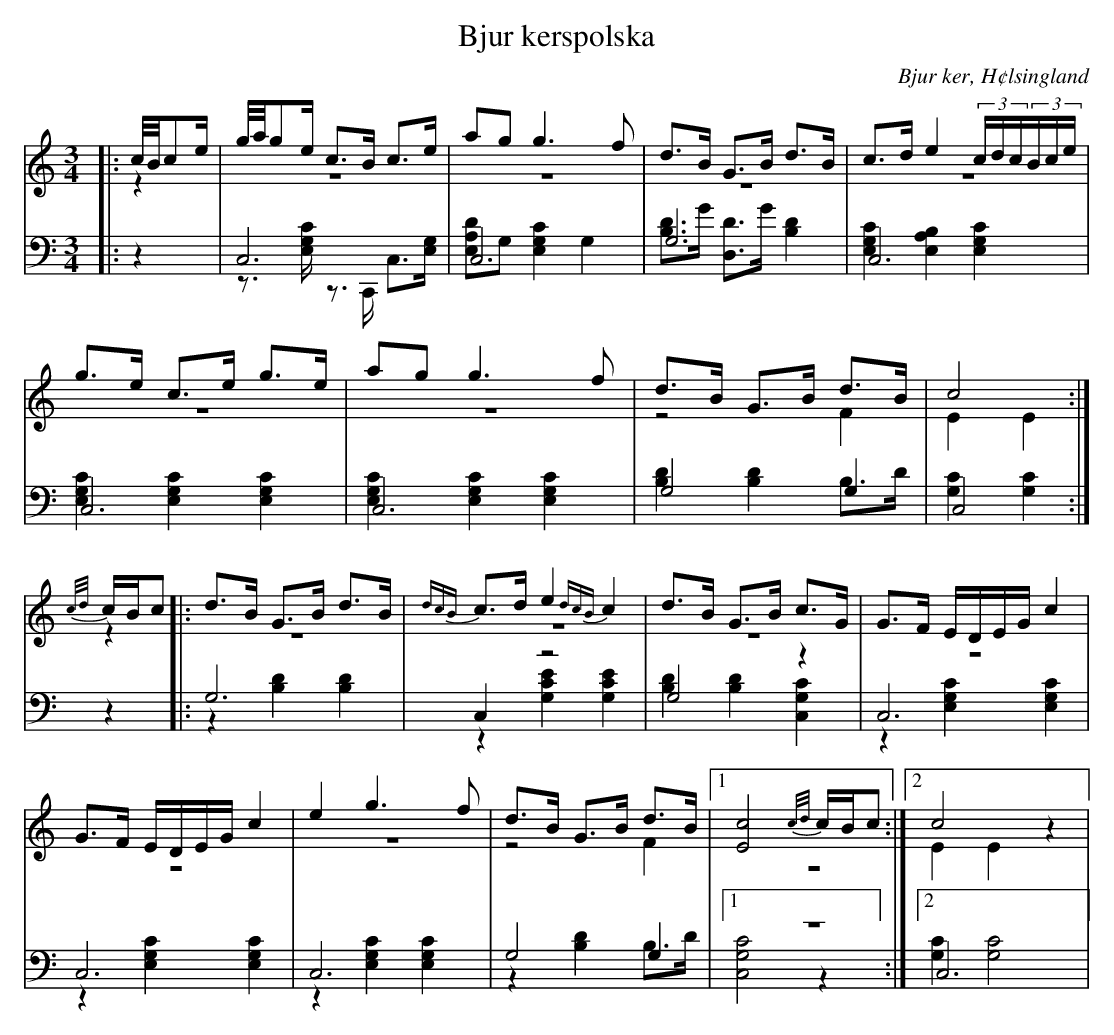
X:1
T: Bjur kerspolska
O: Bjur ker, H¢lsingland
M: 3/4
L: 1/8
K: C
V:1
V:2 merge
V:3
V:4 merge
V:1
|:c//B//ce/|g//a//ge/ c>B c>e|ag g3 f|d>B G>B d>B|c>d e2 (3c/d/c/(3B/c/e/|
g>e c>e g>e|ag g3 f|d>B G>B d>B|c4:|
{c/d/}c/B/c |:d>B G>B d>B|{dcB}c>d e2 {dcB}c2|d>B G>B c>G|G>F E/D/E/G/ c2|
G>F E/D/E/G/ c2|e2 g3 f|d>B G>B d>B|1 [E4c4] {c/d/}c/B/c:|2 c4 z2|
V:2
|:z2|z6|z6|z6|z6|
z6|z6|z4 F2|E2 E2:|
z2|:z6|z6|z6|z6|
 z6|z6|z4 F2|1 z6:|2 E2 E2 z2|
V:3 clef=bass
|:z2|C,6|C,6|G,6|C,6|
C,6|C,6|G,4 G,2|C,4:|
z2|:G,6|C,2 z4|G,4 z2|C,6|
 C,6|C,6|G,4 G,2|1 z6:|2 C,6|
V:4 clef=bass
|:z2|z>[E,G,C] z>C,, C,>[E,G,]|[E,A,D]G, [E,2G,2C2] G,2|[B,D]>G [D,D]>G [B,2D2]|[E,2G,2C2] [E,2A,2B,2] [E,2G,2C2]|
[E,2G,2C2] [E,2G,2C2] [E,2G,2C2]|[E,2G,2C2] [E,2G,2C2] [E,2G,2C2]|[B,2D2] [B,2D2] B,>D|[G,2C2][G,2C2]:|
z2|:z2 [B,2D2] [B,2D2]|z2 [G,2C2E2] [G,2C2E2]|[B,2D2][B,2D2] [C,2G,2C2]|z2 [E,2G,2C2] [E,2G,2C2]|
z2 [E,2G,2C2] [E,2G,2C2]|z2 [E,2G,2C2] [E,2G,2C2]|z2 [B,2D2] B,>D|1 [C,4G,4C4] z2:|2 [G,2C2] [G,4C4]|
